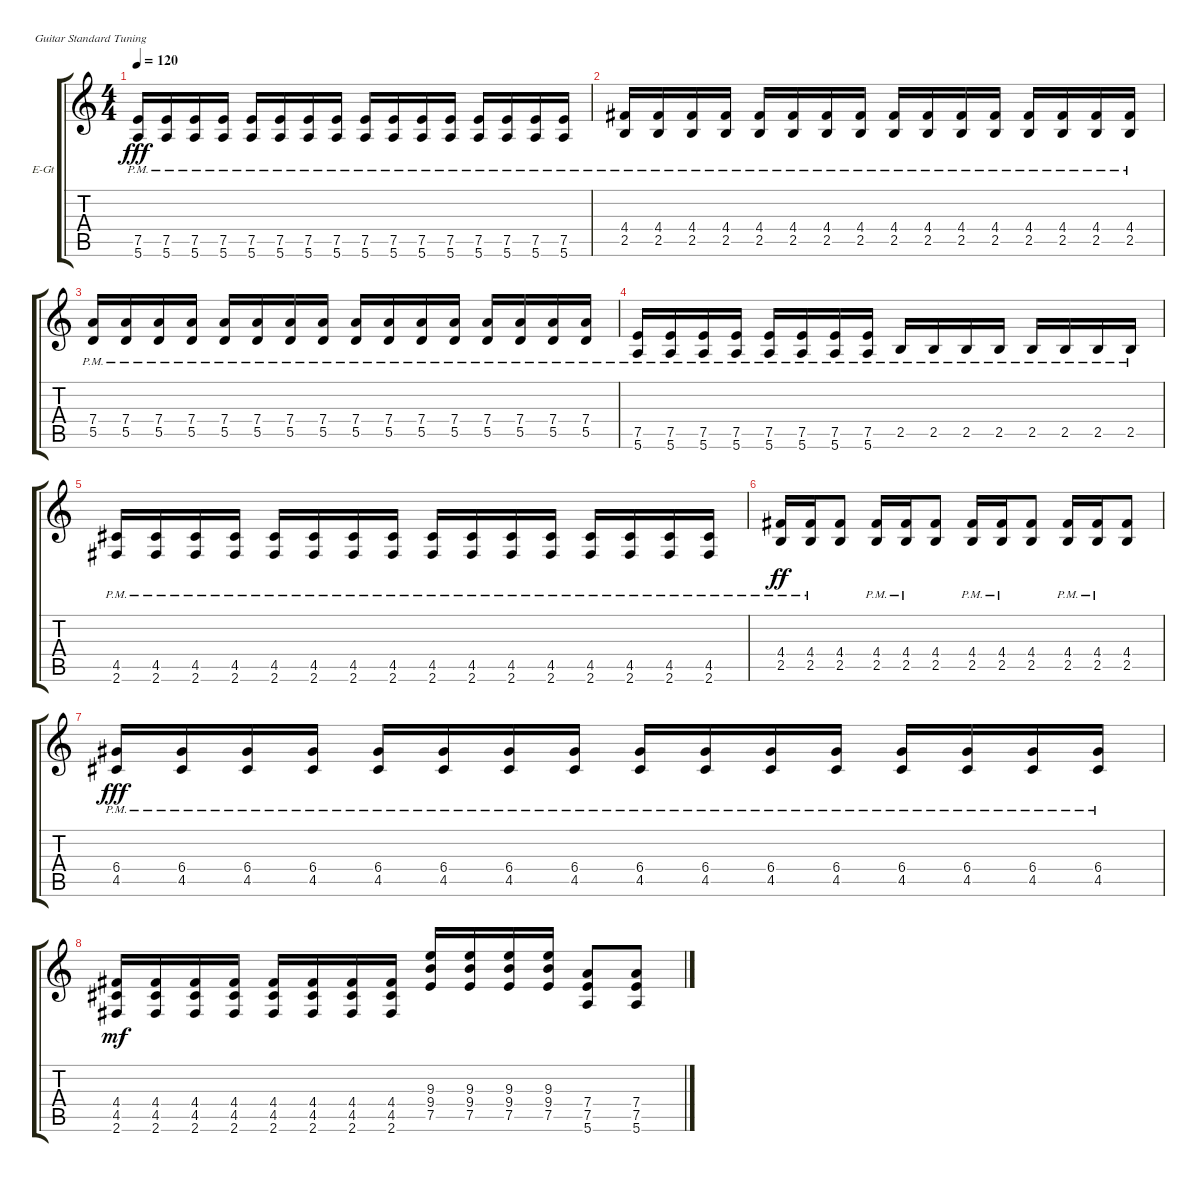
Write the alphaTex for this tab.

\defaultSystemsLayout 4
\bracketExtendMode groupsimilarinstruments
\firstSystemTrackNameOrientation horizontal
\otherSystemsTrackNameOrientation horizontal
\track ("Electric Guitar" "E-Gt") {instrument overdrivenguitar}
\staff {score tabs}
\tuning (E4 B3 G3 D3 A2 E2)
\ts (4 4)
\tempo 120
\clef g2
\ks c
(7.5{pm} 5.6{pm}).16{dy fff} (7.5{pm} 5.6{pm}).16 (7.5{pm} 5.6{pm}).16 (7.5{pm} 5.6{pm}).16 (7.5{pm} 5.6{pm}).16 (7.5{pm} 5.6{pm}).16 (7.5{pm} 5.6{pm}).16 (7.5{pm} 5.6{pm}).16 (7.5{pm} 5.6{pm}).16 (7.5{pm} 5.6{pm}).16 (7.5{pm} 5.6{pm}).16 (7.5{pm} 5.6{pm}).16 (7.5{pm} 5.6{pm}).16 (7.5{pm} 5.6{pm}).16 (7.5{pm} 5.6{pm}).16 (7.5{pm} 5.6{pm}).16 |
(4.4{pm} 2.5{pm}).16 (4.4{pm} 2.5{pm}).16 (4.4{pm} 2.5{pm}).16 (4.4{pm} 2.5{pm}).16 (4.4{pm} 2.5{pm}).16 (4.4{pm} 2.5{pm}).16 (4.4{pm} 2.5{pm}).16 (4.4{pm} 2.5{pm}).16 (4.4{pm} 2.5{pm}).16 (4.4{pm} 2.5{pm}).16 (4.4{pm} 2.5{pm}).16 (4.4{pm} 2.5{pm}).16 (4.4{pm} 2.5{pm}).16 (4.4{pm} 2.5{pm}).16 (4.4{pm} 2.5{pm}).16 (4.4{pm} 2.5{pm}).16 |
(7.4{pm} 5.5{pm}).16 (7.4{pm} 5.5{pm}).16 (7.4{pm} 5.5{pm}).16 (7.4{pm} 5.5{pm}).16 (7.4{pm} 5.5{pm}).16 (7.4{pm} 5.5{pm}).16 (7.4{pm} 5.5{pm}).16 (7.4{pm} 5.5{pm}).16 (7.4{pm} 5.5{pm}).16 (7.4{pm} 5.5{pm}).16 (7.4{pm} 5.5{pm}).16 (7.4{pm} 5.5{pm}).16 (7.4{pm} 5.5{pm}).16 (7.4{pm} 5.5{pm}).16 (7.4{pm} 5.5{pm}).16 (7.4{pm} 5.5{pm}).16 |
(7.5{pm} 5.6{pm}).16 (7.5{pm} 5.6{pm}).16 (7.5{pm} 5.6{pm}).16 (7.5{pm} 5.6{pm}).16 (7.5{pm} 5.6{pm}).16 (7.5{pm} 5.6{pm}).16 (7.5{pm} 5.6{pm}).16 (7.5{pm} 5.6{pm}).16 2.5{pm}.16 2.5{pm}.16 2.5{pm}.16 2.5{pm}.16 2.5{pm}.16 2.5{pm}.16 2.5{pm}.16 2.5{pm}.16 |
(4.5{pm} 2.6{pm}).16 (4.5{pm} 2.6{pm}).16 (4.5{pm} 2.6{pm}).16 (4.5{pm} 2.6{pm}).16 (4.5{pm} 2.6{pm}).16 (4.5{pm} 2.6{pm}).16 (4.5{pm} 2.6{pm}).16 (4.5{pm} 2.6{pm}).16 (4.5{pm} 2.6{pm}).16 (4.5{pm} 2.6{pm}).16 (4.5{pm} 2.6{pm}).16 (4.5{pm} 2.6{pm}).16 (4.5{pm} 2.6{pm}).16 (4.5{pm} 2.6{pm}).16 (4.5{pm} 2.6{pm}).16 (4.5{pm} 2.6{pm}).16 |
(4.4{pm} 2.5{pm}).16{dy ff} (4.4{pm} 2.5{pm}).16 (4.4 2.5).8 (4.4{pm} 2.5{pm}).16 (4.4{pm} 2.5{pm}).16 (4.4 2.5).8 (4.4{pm} 2.5{pm}).16 (4.4{pm} 2.5{pm}).16 (4.4 2.5).8 (4.4{pm} 2.5{pm}).16 (4.4{pm} 2.5{pm}).16 (4.4 2.5).8 |
(6.4{pm} 4.5{pm}).16{dy fff} (6.4{pm} 4.5{pm}).16 (6.4{pm} 4.5{pm}).16 (6.4{pm} 4.5{pm}).16 (6.4{pm} 4.5{pm}).16 (6.4{pm} 4.5{pm}).16 (6.4{pm} 4.5{pm}).16 (6.4{pm} 4.5{pm}).16 (6.4{pm} 4.5{pm}).16 (6.4{pm} 4.5{pm}).16 (6.4{pm} 4.5{pm}).16 (6.4{pm} 4.5{pm}).16 (6.4{pm} 4.5{pm}).16 (6.4{pm} 4.5{pm}).16 (6.4{pm} 4.5{pm}).16 (6.4{pm} 4.5{pm}).16 |
(4.4 4.5 2.6).16{dy mf} (4.4 4.5 2.6).16 (4.4 4.5 2.6).16 (4.4 4.5 2.6).16 (4.4 4.5 2.6).16 (4.4 4.5 2.6).16 (4.4 4.5 2.6).16 (4.4 4.5 2.6).16 (9.3 9.4 7.5).16 (9.3 9.4 7.5).16 (9.3 9.4 7.5).16 (9.3 9.4 7.5).16 (7.4 7.5 5.6).8 (7.4 7.5 5.6).8
